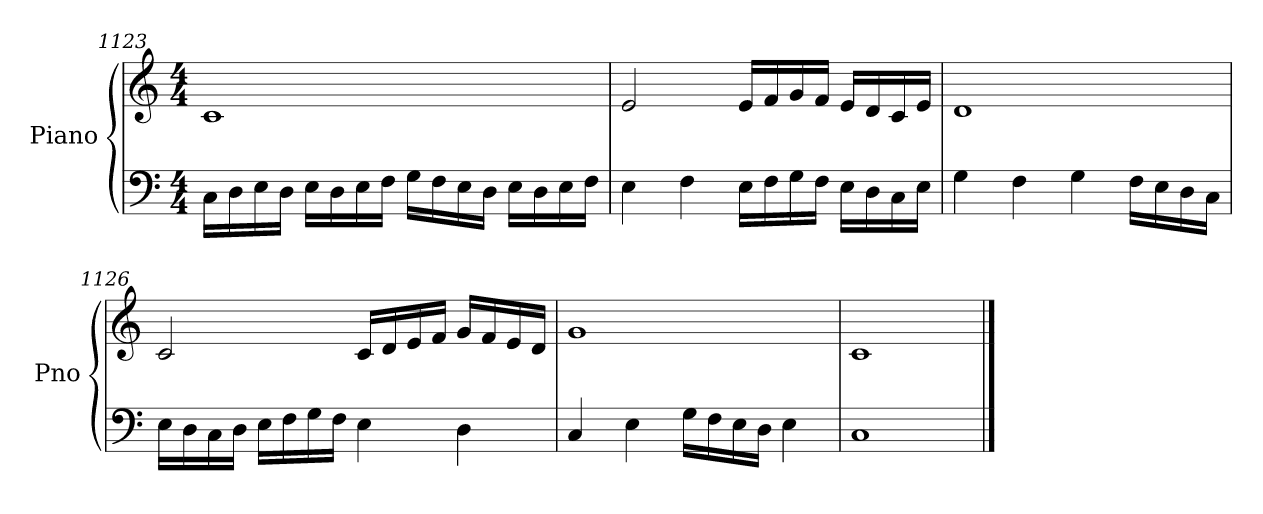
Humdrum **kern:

**kern	**kern
*part1	*part1
*staff2	*staff1
*I"Piano	*
*I'Pno	*
!!LO:PB:g=z
*clefF4	*clefG2
*k[]	*k[]
*M4/4	*M4/4
=1123	=1123
16C\LL	1c
16D\	.
16E\	.
16D\JJ	.
16E\LL	.
16D\	.
16E\	.
16F\JJ	.
16G\LL	.
16F\	.
16E\	.
16D\JJ	.
16E\LL	.
16D\	.
16E\	.
16F\JJ	.
=1124	=1124
4E\	2e/
4F\	.
16E\LL	16e/LL
16F\	16f/
16G\	16g/
16F\JJ	16f/JJ
16E\LL	16e/LL
16D\	16d/
16C\	16c/
16E\JJ	16e/JJ
=1125	=1125
4G\	1d
4F\	.
4G\	.
16F\LL	.
16E\	.
16D\	.
16C\JJ	.
!!LO:LB:g=z
=1126	=1126
16E\LL	2c/
16D\	.
16C\	.
16D\JJ	.
16E\LL	.
16F\	.
16G\	.
16F\JJ	.
4E\	16c/LL
.	16d/
.	16e/
.	16f/JJ
4D\	16g/LL
.	16f/
.	16e/
.	16d/JJ
=1127	=1127
4C/	1g
4E\	.
16G\LL	.
16F\	.
16E\	.
16D\JJ	.
4E\	.
=1128	=1128
1C	1c
==	==
*-	*-
